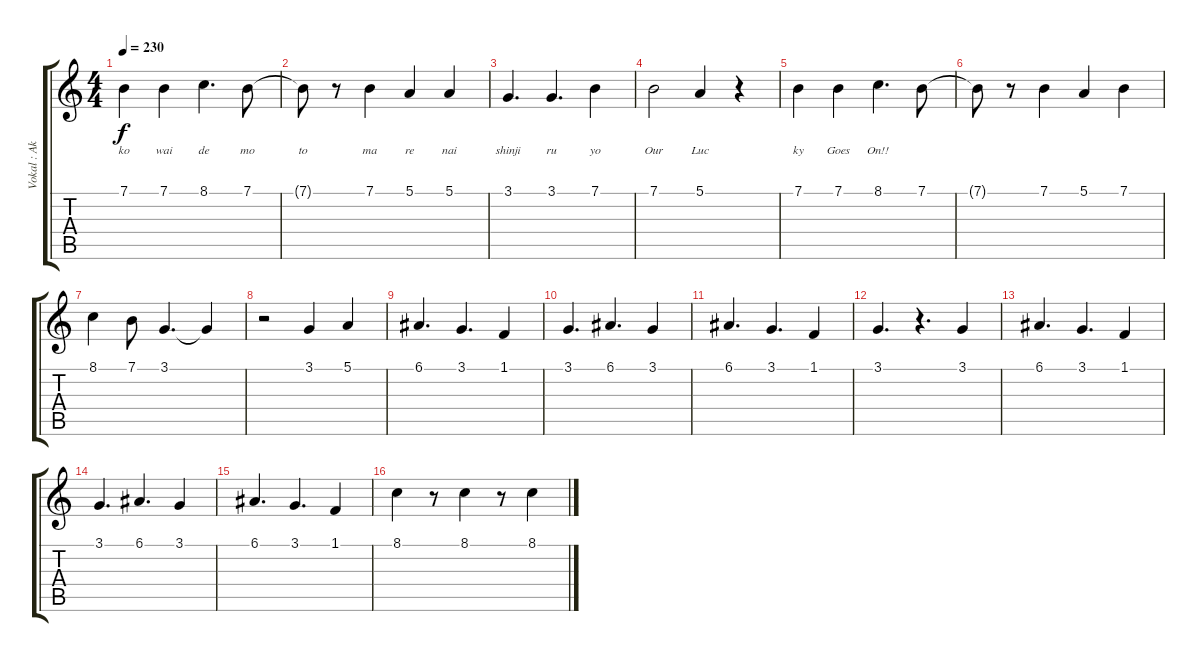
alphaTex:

\track ("Vokal : Akiyama Mio - Tan" "Vokal : Ak") {instrument clarinet}
\staff {score tabs}
\tuning (E4 B3 G3 D3 A2 E2) {hide}
\ts (4 4)
\tempo 230
\clef g2
\ks c
7.1.4{lyrics (0 "ko") lyrics (1 "") lyrics (2 "") lyrics (3 "") lyrics (4 "") dy f} 7.1.4{lyrics (0 "wai") lyrics (1 "") lyrics (2 "") lyrics (3 "") lyrics (4 "")} 8.1.4{d lyrics (0 "de") lyrics (1 "") lyrics (2 "") lyrics (3 "") lyrics (4 "")} 7.1.8{lyrics (0 "mo") lyrics (1 "") lyrics (2 "") lyrics (3 "") lyrics (4 "")} |
7.1{t}.8{lyrics (0 "to") lyrics (1 "") lyrics (2 "") lyrics (3 "") lyrics (4 "")} r.8 7.1.4{lyrics (0 "ma") lyrics (1 "") lyrics (2 "") lyrics (3 "") lyrics (4 "")} 5.1.4{lyrics (0 "re") lyrics (1 "") lyrics (2 "") lyrics (3 "") lyrics (4 "")} 5.1.4{lyrics (0 "nai") lyrics (1 "") lyrics (2 "") lyrics (3 "") lyrics (4 "")} |
3.1.4{d lyrics (0 "shinji") lyrics (1 "") lyrics (2 "") lyrics (3 "") lyrics (4 "")} 3.1.4{d lyrics (0 "ru") lyrics (1 "") lyrics (2 "") lyrics (3 "") lyrics (4 "")} 7.1.4{lyrics (0 "yo") lyrics (1 "") lyrics (2 "") lyrics (3 "") lyrics (4 "")} |
7.1.2{lyrics (0 "Our") lyrics (1 "") lyrics (2 "") lyrics (3 "") lyrics (4 "")} 5.1.4{lyrics (0 "Luc") lyrics (1 "") lyrics (2 "") lyrics (3 "") lyrics (4 "")} r.4 |
7.1.4{lyrics (0 "ky") lyrics (1 "") lyrics (2 "") lyrics (3 "") lyrics (4 "")} 7.1.4{lyrics (0 "Goes") lyrics (1 "") lyrics (2 "") lyrics (3 "") lyrics (4 "")} 8.1.4{d lyrics (0 "On!!") lyrics (1 "") lyrics (2 "") lyrics (3 "") lyrics (4 "")} 7.1.8 |
7.1{t}.8 r.8 7.1.4 5.1.4 7.1.4 |
8.1.4 7.1.8 3.1.4{d} 3.1{t}.4 |
r.2 3.1.4 5.1.4 |
6.1.4{d} 3.1.4{d} 1.1.4 |
3.1.4{d} 6.1.4{d} 3.1.4 |
6.1.4{d} 3.1.4{d} 1.1.4 |
3.1.4{d} r.4{d} 3.1.4 |
6.1.4{d} 3.1.4{d} 1.1.4 |
3.1.4{d} 6.1.4{d} 3.1.4 |
6.1.4{d} 3.1.4{d} 1.1.4 |
8.1.4 r.8 8.1.4 r.8 8.1.4
